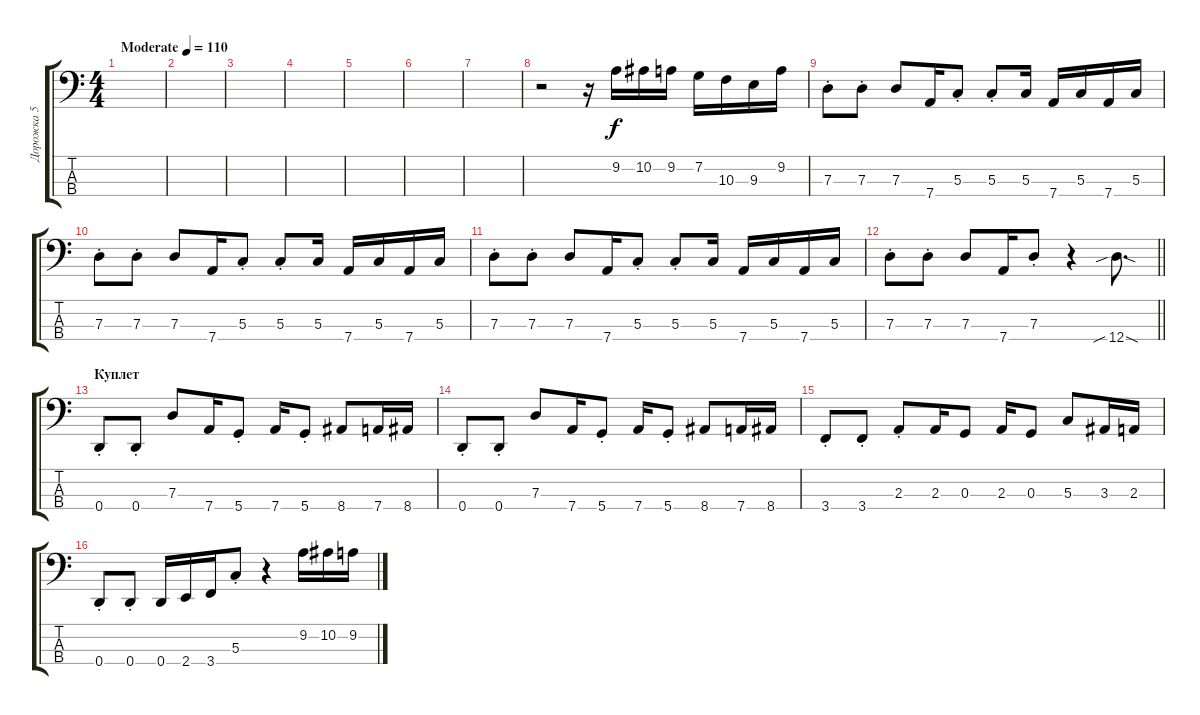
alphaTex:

\track ("Дорожка 5" "Дорожка 5") {instrument electricbassfinger}
\staff {score tabs}
\tuning (F2 C2 G1 D1) {hide}
\ts (4 4)
\tempo (110 "Moderate")
\clef f4
\ks c
|
|
|
|
|
|
|
r.2 r.16 9.2.16 10.2.16 9.2.16 7.2.16 10.3.16 9.3.16 9.2.16 |
7.3{st}.8 7.3{st}.8 7.3.8 7.4.16 5.3{st}.8 5.3{st}.8 5.3.16 7.4.16 5.3.16 7.4.16 5.3.16 |
7.3{st}.8 7.3{st}.8 7.3.8 7.4.16 5.3{st}.8 5.3{st}.8 5.3.16 7.4.16 5.3.16 7.4.16 5.3.16 |
7.3{st}.8 7.3{st}.8 7.3.8 7.4.16 5.3{st}.8 5.3{st}.8 5.3.16 7.4.16 5.3.16 7.4.16 5.3.16 |
\barLineRight lightlight
7.3{st}.8 7.3{st}.8 7.3.8 7.4.16 7.3{st}.8 r.4 12.4{sib sod}.8{d} |
\section ("" "Куплет")
0.4{st}.8 0.4{st}.8 7.3.8 7.4.16 5.4{st}.8 7.4.16 5.4{st}.8 8.4.8 7.4.16 8.4.16 |
0.4{st}.8 0.4{st}.8 7.3.8 7.4.16 5.4{st}.8 7.4.16 5.4{st}.8 8.4.8 7.4.16 8.4.16 |
3.4{st}.8 3.4{st}.8 2.3{st}.8 2.3.16 0.3.8 2.3.16 0.3.8 5.3.8 3.3.16 2.3.16 |
0.4{st}.8 0.4{st}.8 0.4.16 2.4.16 3.4.16 5.3{st}.8 r.4 9.2.16 10.2.16 9.2.16
